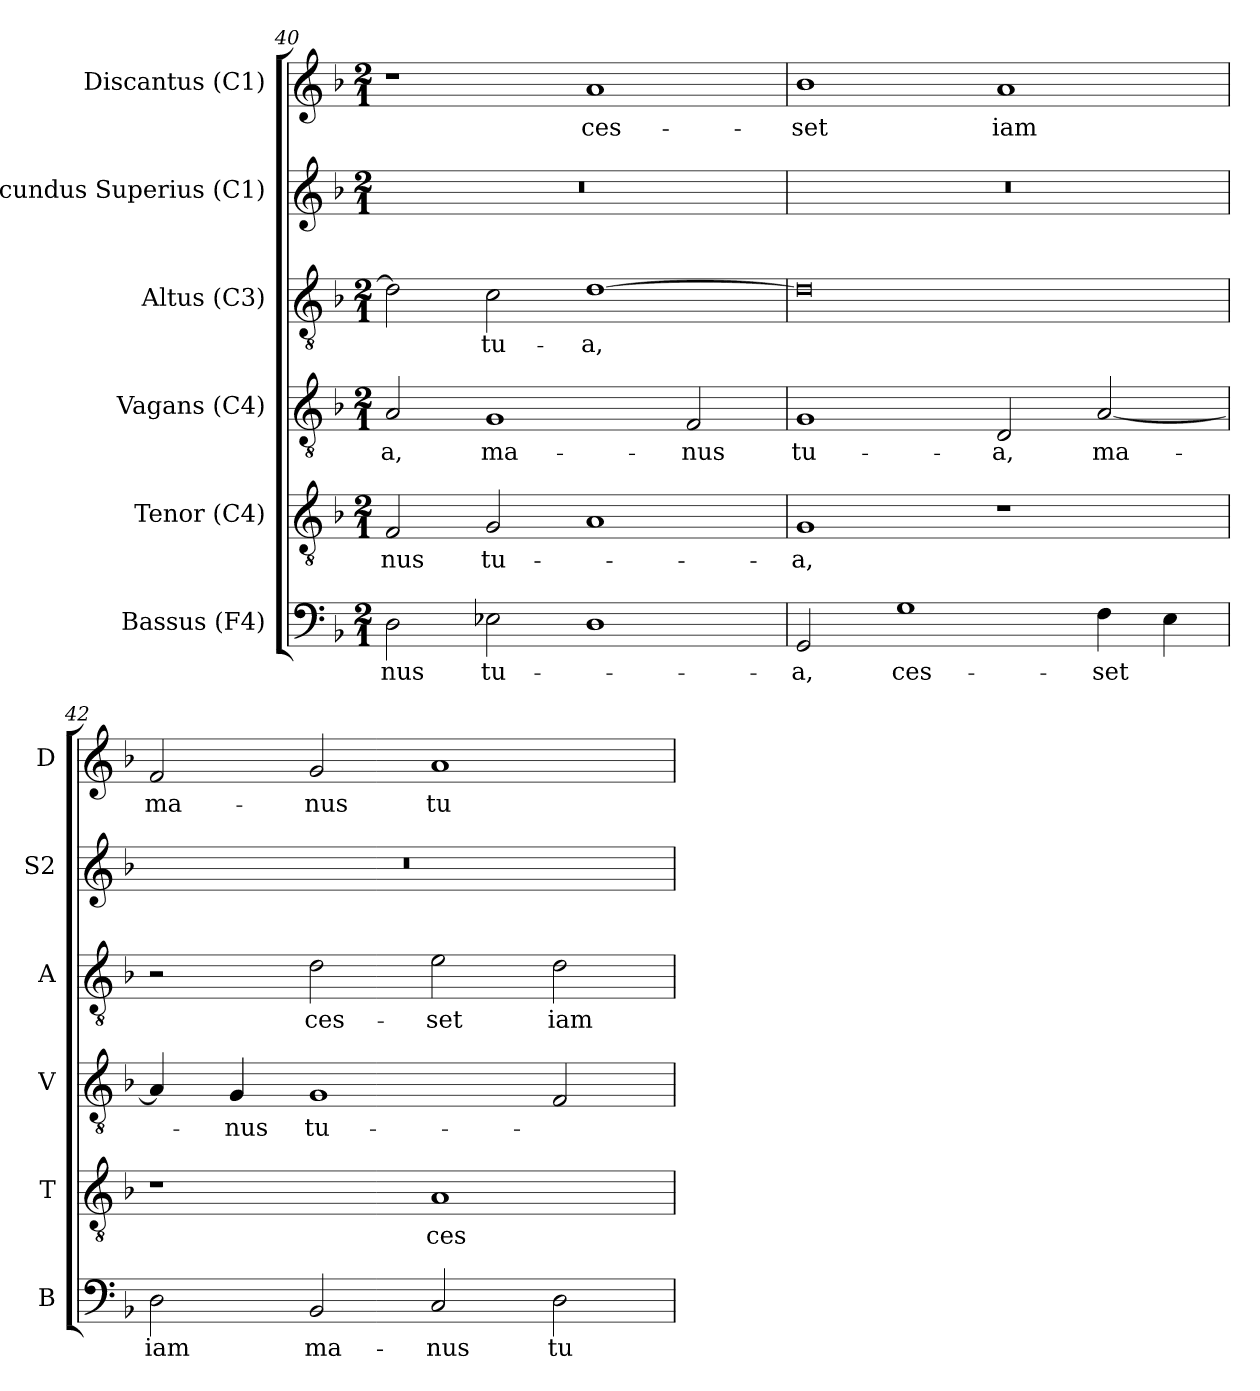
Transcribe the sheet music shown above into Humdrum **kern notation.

**kern	**text	**kern	**text	**kern	**text	**kern	**text	**kern	**kern	**text
*part6	*part6	*part5	*part5	*part4	*part4	*part3	*part3	*part2	*part1	*part1
*staff6	*staff6	*staff5	*staff5	*staff4	*staff4	*staff3	*staff3	*staff2	*staff1	*staff1
*I"Bassus (F4)	*	*I"Tenor (C4)	*	*I"Vagans (C4)	*	*I"Altus (C3)	*	*I"Secundus Superius (C1)	*I"Discantus (C1)	*
*I'B	*	*I'T	*	*I'V	*	*I'A	*	*I'S2	*I'D	*
*clefF4	*	*clefGv2	*	*clefGv2	*	*clefGv2	*	*clefG2	*clefG2	*
*	*	*	*	*ITrd7c12	*	*	*	*	*	*
*k[b-]	*	*k[b-]	*	*k[b-]	*	*k[b-]	*	*k[b-]	*k[b-]	*
*F:	*	*F:	*	*F:	*	*F:	*	*F:	*F:	*
*M2/1	*	*M2/1	*	*M2/1	*	*M2/1	*	*M2/1	*M2/1	*
=40	=40	=40	=40	=40	=40	=40	=40	=40	=40	=40
!	!LO:LY:b:color=#000000	!	!	!	!	!	!	!	!	!
!	!	!	!LO:LY:b:color=#000000	!	!	!	!	!	!	!
!	!	!	!	!	!LO:LY:b:color=#000000	!	!	!LO:N:vis=1	!	!
2Di\	-nus	2Fi/	-nus	2AAi/	-a,	2di\]	.	0r	1r	.
!	!LO:LY:b:color=#000000	!	!	!	!	!	!	!	!	!
!	!	!	!LO:LY:b:color=#000000	!	!	!	!	!	!	!
!	!	!	!	!	!LO:LY:b:color=#000000	!	!	!	!	!
!	!	!	!	!	!	!	!LO:LY:b:color=#000000	!	!	!
2E-i\	tu-	2Gi/	tu-	1GGi	ma-	2ci\	tu-	.	.	.
!	!	!	!	!	!	!	!LO:LY:b:color=#000000	!	!	!
!	!	!	!	!	!	!	!	!	!	!LO:LY:b:color=#000000
1Di	.	1Ai	.	.	.	[1di	-a,	.	1ai	ces-
!	!	!	!	!	!LO:LY:b:color=#000000	!	!	!	!	!
.	.	.	.	2FFi/	-nus	.	.	.	.	.
!!LO:LB:g=z
=41	=41	=41	=41	=41	=41	=41	=41	=41	=41	=41
!	!LO:LY:b:color=#000000	!	!	!	!	!	!	!	!	!
!	!	!	!LO:LY:b:color=#000000	!	!	!	!	!	!	!
!	!	!	!	!	!LO:LY:b:color=#000000	!	!	!LO:N:vis=1	!	!
!	!	!	!	!	!	!	!	!	!	!LO:LY:b:color=#000000
2GGi/	-a,	1Gi	-a,	1GGi	tu-	0di]	.	0r	1b-i	-set
!	!LO:LY:b:color=#000000	!	!	!	!	!	!	!	!	!
1Gi	ces-	.	.	.	.	.	.	.	.	.
!	!	!	!	!	!LO:LY:b:color=#000000	!	!	!	!	!
!	!	!	!	!	!	!	!	!	!	!LO:LY:b:color=#000000
.	.	1r	.	2DDi/	-a,	.	.	.	1ai	iam
!	!LO:LY:b:color=#000000	!	!	!	!	!	!	!	!	!
!	!	!	!	!	!LO:LY:b:color=#000000	!	!	!	!	!
4Fi\	-set	.	.	[2AAi/	ma-	.	.	.	.	.
4Ei\	.	.	.	.	.	.	.	.	.	.
=42	=42	=42	=42	=42	=42	=42	=42	=42	=42	=42
!	!LO:LY:b:color=#000000	!	!	!	!	!	!	!LO:N:vis=1	!	!
!	!	!	!	!	!	!	!	!	!	!LO:LY:b:color=#000000
2Di\	iam	1r	.	4AAi/]	.	2r	.	0r	2fi/	ma-
!	!	!	!	!	!LO:LY:b:color=#000000	!	!	!	!	!
.	.	.	.	4GGi/	-nus	.	.	.	.	.
!	!LO:LY:b:color=#000000	!	!	!	!	!	!	!	!	!
!	!	!	!	!	!LO:LY:b:color=#000000	!	!	!	!	!
!	!	!	!	!	!	!	!LO:LY:b:color=#000000	!	!	!
!	!	!	!	!	!	!	!	!	!	!LO:LY:b:color=#000000
2BB-i/	ma-	.	.	1GGi	tu-	2di\	ces-	.	2gi/	-nus
!	!LO:LY:b:color=#000000	!	!	!	!	!	!	!	!	!
!	!	!	!LO:LY:b:color=#000000	!	!	!	!	!	!	!
!	!	!	!	!	!	!	!LO:LY:b:color=#000000	!	!	!
!	!	!	!	!	!	!	!	!	!	!LO:LY:b:color=#000000
2Ci/	-nus	1Ai	ces-	.	.	2ei\	-set	.	1ai	tu-
!	!LO:LY:b:color=#000000	!	!	!	!	!	!	!	!	!
!	!	!	!	!	!	!	!LO:LY:b:color=#000000	!	!	!
2Di\	tu-	.	.	2FFi/	.	2di\	iam	.	.	.
=	=	=	=	=	=	=	=	=	=	=
*-	*-	*-	*-	*-	*-	*-	*-	*-	*-	*-
